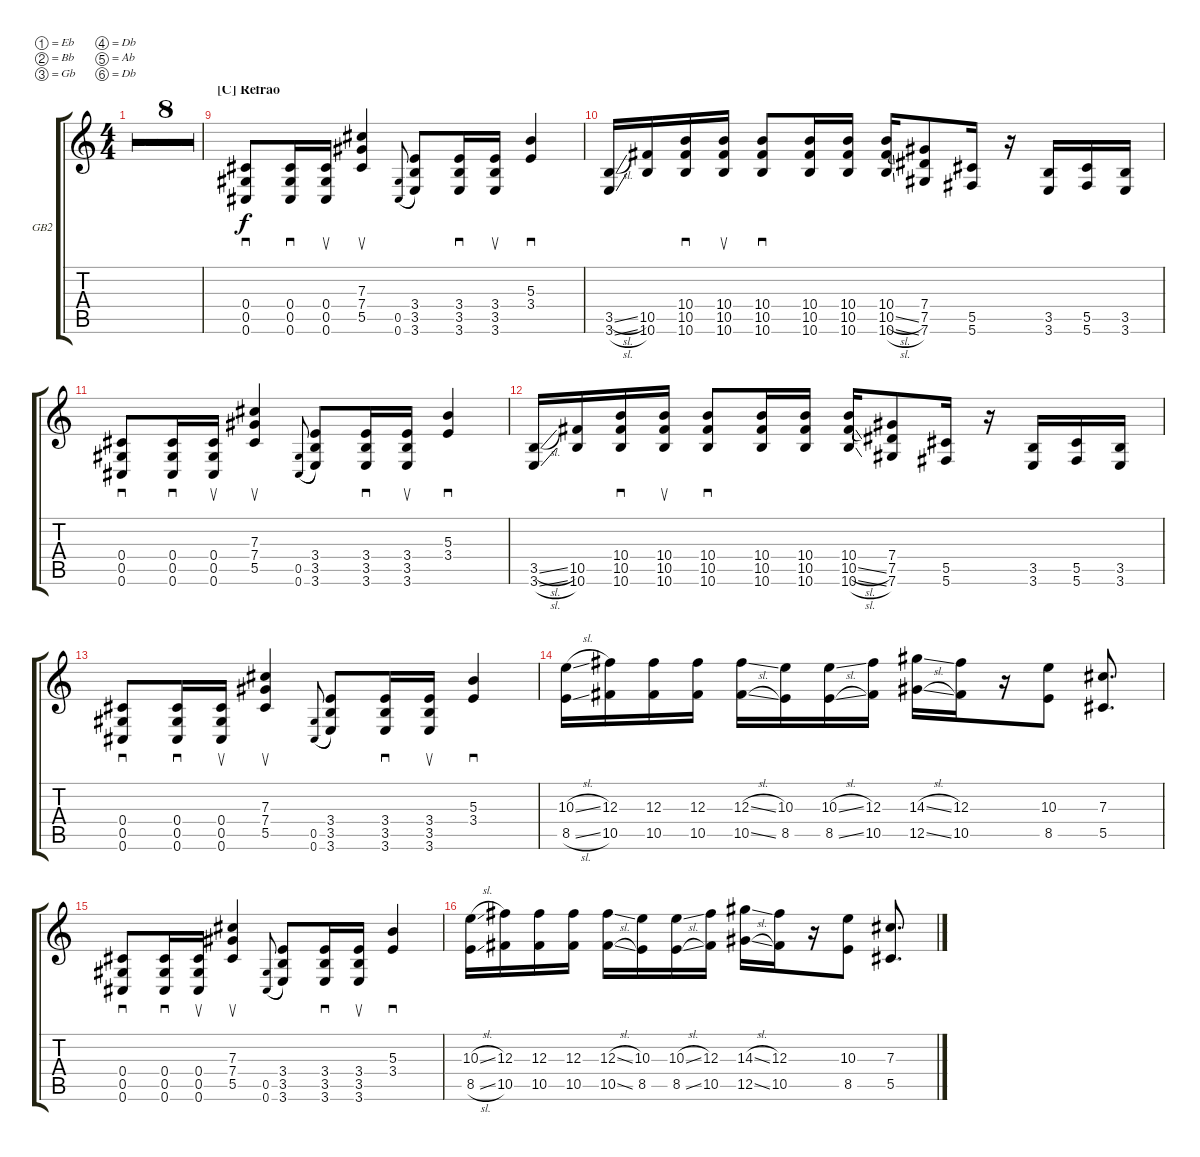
\defaultSystemsLayout 4
\bracketExtendMode groupsimilarinstruments
\firstSystemTrackNameOrientation horizontal
\otherSystemsTrackNameOrientation horizontal
\track ("Guitarra 2 - Base" "GB2") {multiBarRest instrument electricguitarclean}
\staff {score tabs}
\tuning (Eb4 Bb3 Gb3 Db3 Ab2 Db2)
\ts (4 4)
\tempo 80
\clef g2
\ks c
|
|
|
|
|
|
|
|
\section ("C" "Refrão")
(0.5 0.4 0.6).8{sd} (0.5 0.4 0.6).16{sd} (0.5 0.4 0.6).16{su} (7.4 5.5 7.3).4{su} (0.6 0.5).8{gr onbeat legatoorigin} (3.5 3.6 3.4).8 (3.6 3.5 3.4).16{sd} (3.5 3.6 3.4).16{su} (5.3 3.4).4{sd} |
(3.6{sl} 3.5{sl}).16 (10.6 10.5).16 (10.5 10.6 10.4).16{sd} (10.5 10.6 10.4).16{su} (10.5 10.6 10.4).8{sd} (10.6 10.5 10.4).16 (10.5 10.6 10.4).16 (10.6{sl} 10.5{sl} 10.4).16 (7.5 7.6 7.4).8 (5.6 5.5).16 r.16 (3.5 3.6).16 (5.6 5.5).16 (3.5 3.6).16 |
(0.5 0.4 0.6).8{sd} (0.5 0.4 0.6).16{sd} (0.5 0.4 0.6).16{su} (7.4 5.5 7.3).4{su} (0.6 0.5).8{gr onbeat legatoorigin} (3.5 3.6 3.4).8 (3.6 3.5 3.4).16{sd} (3.5 3.6 3.4).16{su} (5.3 3.4).4{sd} |
(3.6{sl} 3.5{sl}).16 (10.6 10.5).16 (10.5 10.6 10.4).16{sd} (10.5 10.6 10.4).16{su} (10.5 10.6 10.4).8{sd} (10.6 10.5 10.4).16 (10.5 10.6 10.4).16 (10.6{sl} 10.5{sl} 10.4).16 (7.5 7.6 7.4).8 (5.6 5.5).16 r.16 (3.5 3.6).16 (5.6 5.5).16 (3.5 3.6).16 |
(0.5 0.4 0.6).8{sd} (0.5 0.4 0.6).16{sd} (0.5 0.4 0.6).16{su} (7.4 5.5 7.3).4{su} (0.6 0.5).8{gr onbeat legatoorigin} (3.5 3.6 3.4).8 (3.6 3.5 3.4).16{sd} (3.5 3.6 3.4).16{su} (5.3 3.4).4{sd} |
(8.5{sl} 10.3{sl}).16 (10.5 12.3).16 (12.3 10.5).16 (10.5 12.3).16 (12.3{sl} 10.5{sl}).16 (8.5 10.3).16 (10.3{sl} 8.5{sl}).16 (10.5 12.3).16 (14.3{sl} 12.5{sl}).16 (12.3 10.5).16 r.16 (8.5 10.3).8 (5.5 7.3).8{d} |
(0.5 0.4 0.6).8{sd} (0.5 0.4 0.6).16{sd} (0.5 0.4 0.6).16{su} (7.4 5.5 7.3).4{su} (0.6 0.5).8{gr onbeat legatoorigin} (3.5 3.6 3.4).8 (3.6 3.5 3.4).16{sd} (3.5 3.6 3.4).16{su} (5.3 3.4).4{sd} |
(8.5{sl} 10.3{sl}).16 (10.5 12.3).16 (12.3 10.5).16 (10.5 12.3).16 (12.3{sl} 10.5{sl}).16 (8.5 10.3).16 (10.3{sl} 8.5{sl}).16 (10.5 12.3).16 (14.3{sl} 12.5{sl}).16 (12.3 10.5).16 r.16 (8.5 10.3).8 (5.5 7.3).8{d}
